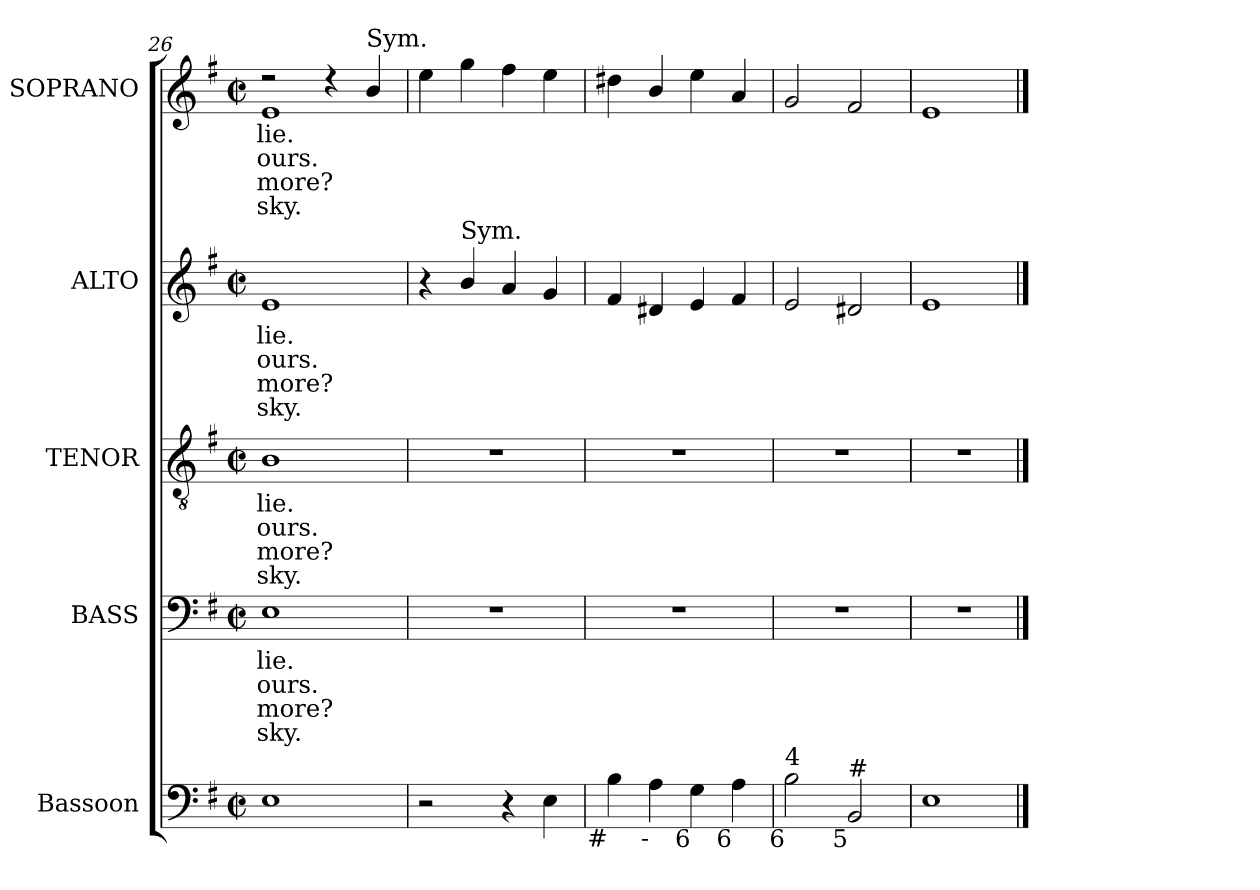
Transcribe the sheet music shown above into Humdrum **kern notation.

**kern	**kern	**text	**text	**text	**text	**kern	**text	**text	**text	**text	**kern	**text	**text	**text	**text	**kern	**text	**text	**text	**text
*part5	*part4	*part4	*part4	*part4	*part4	*part3	*part3	*part3	*part3	*part3	*part2	*part2	*part2	*part2	*part2	*part1	*part1	*part1	*part1	*part1
*staff5	*staff4	*staff4	*staff4	*staff4	*staff4	*staff3	*staff3	*staff3	*staff3	*staff3	*staff2	*staff2	*staff2	*staff2	*staff2	*staff1	*staff1	*staff1	*staff1	*staff1
*I"Bassoon	*I"BASS	*	*	*	*	*I"TENOR	*	*	*	*	*I"ALTO	*	*	*	*	*I"SOPRANO	*	*	*	*
*I'Bsn.	*I'B.	*	*	*	*	*I'T.	*	*	*	*	*I'A.	*	*	*	*	*I'S.	*	*	*	*
*clefF4	*clefF4	*	*	*	*	*clefGv2	*	*	*	*	*clefG2	*	*	*	*	*clefG2	*	*	*	*
*	*	*	*	*	*	*ITrd7c12	*	*	*	*	*	*	*	*	*	*	*	*	*	*
*k[f#]	*k[f#]	*	*	*	*	*k[f#]	*	*	*	*	*k[f#]	*	*	*	*	*k[f#]	*	*	*	*
*e:	*e:	*	*	*	*	*e:	*	*	*	*	*e:	*	*	*	*	*e:	*	*	*	*
*M2/2	*M2/2	*	*	*	*	*M2/2	*	*	*	*	*M2/2	*	*	*	*	*M2/2	*	*	*	*
*met(c|)	*met(c|)	*	*	*	*	*met(c|)	*	*	*	*	*met(c|)	*	*	*	*	*met(c|)	*	*	*	*
=26	=26	=26	=26	=26	=26	=26	=26	=26	=26	=26	=26	=26	=26	=26	=26	=26	=26	=26	=26	=26
!	!	!LO:LY:b:color=#000000	!LO:LY:b:color=#000000	!LO:LY:b:color=#000000	!LO:LY:b:color=#000000	!	!	!	!	!	!	!	!	!	!	!	!	!	!	!
!	!	!	!	!	!	!	!LO:LY:b:color=#000000	!LO:LY:b:color=#000000	!LO:LY:b:color=#000000	!LO:LY:b:color=#000000	!	!	!	!	!	!	!	!	!	!
!	!	!	!	!	!	!	!	!	!	!	!	!LO:LY:b:color=#000000	!LO:LY:b:color=#000000	!LO:LY:b:color=#000000	!LO:LY:b:color=#000000	!	!	!	!	!
*	*	*	*	*	*	*	*	*	*	*	*	*	*	*	*	*^	*	*	*	*
!	!	!	!	!	!	!	!	!	!	!	!	!	!	!	!	!	!	!LO:LY:b:color=#000000	!LO:LY:b:color=#000000	!LO:LY:b:color=#000000	!LO:LY:b:color=#000000
1Ei	1Ei	lie.	ours.	more?	sky.	1BBi	lie.	ours.	more?	sky.	1ei	lie.	ours.	more?	sky.	2r	1ei	lie.	ours.	more?	sky.
.	.	.	.	.	.	.	.	.	.	.	.	.	.	.	.	4r	.	.	.	.	.
!	!	!	!	!	!	!	!	!	!	!	!	!	!	!	!	!LO:TX:a:t=Sym.	!	!	!	!	!
.	.	.	.	.	.	.	.	.	.	.	.	.	.	.	.	4bi/	.	.	.	.	.
*	*	*	*	*	*	*	*	*	*	*	*	*	*	*	*	*v	*v	*	*	*	*
=27	=27	=27	=27	=27	=27	=27	=27	=27	=27	=27	=27	=27	=27	=27	=27	=27	=27	=27	=27	=27
2r	1r	.	.	.	.	1r	.	.	.	.	4r	.	.	.	.	4eei\	.	.	.	.
!	!	!	!	!	!	!	!	!	!	!	!LO:TX:a:t=Sym.	!	!	!	!	!	!	!	!	!
.	.	.	.	.	.	.	.	.	.	.	4bi/	.	.	.	.	4ggi\	.	.	.	.
4r	.	.	.	.	.	.	.	.	.	.	4ai/	.	.	.	.	4ff#i\	.	.	.	.
4Ei\	.	.	.	.	.	.	.	.	.	.	4gi/	.	.	.	.	4eei\	.	.	.	.
=28	=28	=28	=28	=28	=28	=28	=28	=28	=28	=28	=28	=28	=28	=28	=28	=28	=28	=28	=28	=28
!LO:TX:b:rj:t=#	!	!	!	!	!	!	!	!	!	!	!	!	!	!	!	!	!	!	!	!
4Bi\	1r	.	.	.	.	1r	.	.	.	.	4f#i/	.	.	.	.	4dd#Xi\	.	.	.	.
!LO:TX:b:rj:t=-	!	!	!	!	!	!	!	!	!	!	!	!	!	!	!	!	!	!	!	!
4Ai\	.	.	.	.	.	.	.	.	.	.	4d#Xi/	.	.	.	.	4bi/	.	.	.	.
!LO:TX:b:rj:t=6	!	!	!	!	!	!	!	!	!	!	!	!	!	!	!	!	!	!	!	!
4Gi\	.	.	.	.	.	.	.	.	.	.	4ei/	.	.	.	.	4eei\	.	.	.	.
!LO:TX:b:rj:t=6	!	!	!	!	!	!	!	!	!	!	!	!	!	!	!	!	!	!	!	!
4Ai\	.	.	.	.	.	.	.	.	.	.	4f#i/	.	.	.	.	4ai/	.	.	.	.
=29	=29	=29	=29	=29	=29	=29	=29	=29	=29	=29	=29	=29	=29	=29	=29	=29	=29	=29	=29	=29
!LO:TX:b:rj:t=6	!	!	!	!	!	!	!	!	!	!	!	!	!	!	!	!	!	!	!	!
!LO:TX:t=4	!	!	!	!	!	!	!	!	!	!	!	!	!	!	!	!	!	!	!	!
2Bi\	1r	.	.	.	.	1r	.	.	.	.	2ei/	.	.	.	.	2gi/	.	.	.	.
!LO:TX:b:rj:t=5	!	!	!	!	!	!	!	!	!	!	!	!	!	!	!	!	!	!	!	!
!LO:TX:t=#	!	!	!	!	!	!	!	!	!	!	!	!	!	!	!	!	!	!	!	!
2BBi/	.	.	.	.	.	.	.	.	.	.	2d#Xi/	.	.	.	.	2f#i/	.	.	.	.
=30	=30	=30	=30	=30	=30	=30	=30	=30	=30	=30	=30	=30	=30	=30	=30	=30	=30	=30	=30	=30
1Ei	1r	.	.	.	.	1r	.	.	.	.	1ei	.	.	.	.	1ei	.	.	.	.
==	==	==	==	==	==	==	==	==	==	==	==	==	==	==	==	==	==	==	==	==
*-	*-	*-	*-	*-	*-	*-	*-	*-	*-	*-	*-	*-	*-	*-	*-	*-	*-	*-	*-	*-
